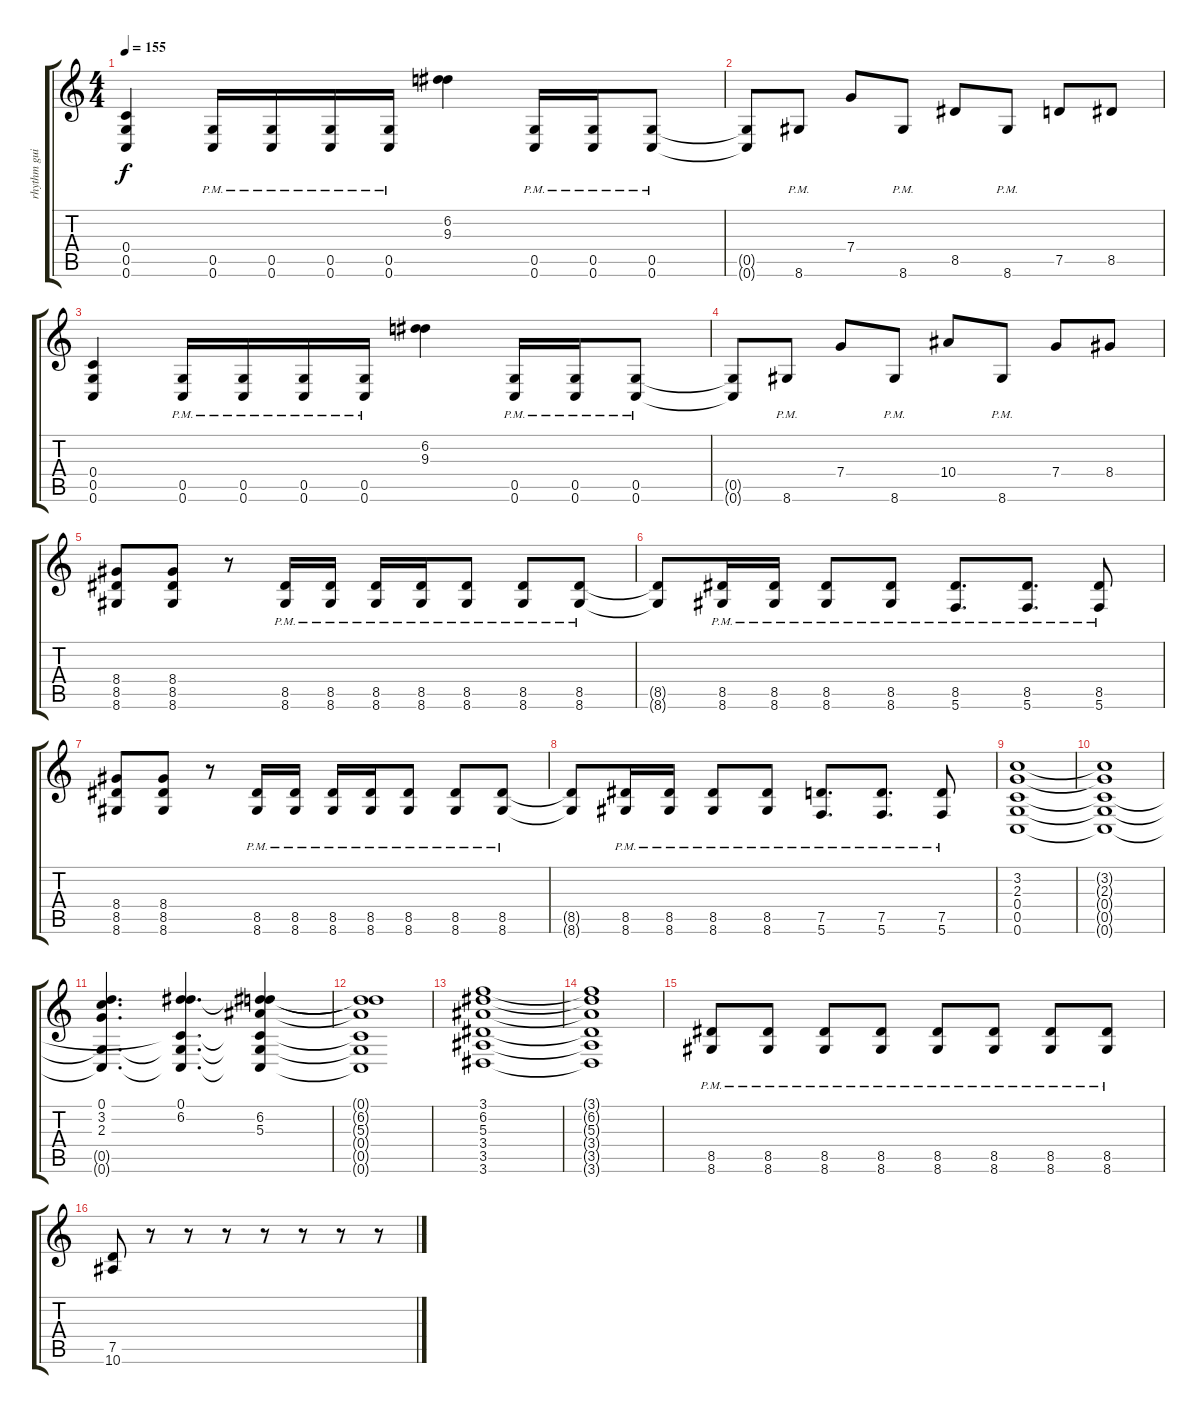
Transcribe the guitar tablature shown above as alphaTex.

\track ("rhythm guitar" "rhythm gui") {instrument distortionguitar}
\staff {score tabs}
\tuning (D4 A3 F3 C3 G2 C2) {hide}
\ts (4 4)
\tempo 155
\clef g2
\ks c
(0.4 0.5 0.6).4{dy f} (0.5{pm} 0.6{pm}).16 (0.5{pm} 0.6{pm}).16 (0.5{pm} 0.6{pm}).16 (0.5{pm} 0.6{pm}).16 (6.2 9.3).4 (0.5{pm} 0.6{pm}).16 (0.5{pm} 0.6{pm}).16 (0.5{pm} 0.6{pm}).8 |
(0.5{t} 0.6{t}).8 8.6{pm}.8 7.4.8 8.6{pm}.8 8.5.8 8.6{pm}.8 7.5.8 8.5.8 |
(0.4 0.5 0.6).4 (0.5{pm} 0.6{pm}).16 (0.5{pm} 0.6{pm}).16 (0.5{pm} 0.6{pm}).16 (0.5{pm} 0.6{pm}).16 (6.2 9.3).4 (0.5{pm} 0.6{pm}).16 (0.5{pm} 0.6{pm}).16 (0.5{pm} 0.6{pm}).8 |
(0.5{t} 0.6{t}).8 8.6{pm}.8 7.4.8 8.6{pm}.8 10.4.8 8.6{pm}.8 7.4.8 8.4.8 |
(8.4 8.5 8.6).8 (8.4 8.5 8.6).8 r.8 (8.5{pm} 8.6{pm}).16 (8.5{pm} 8.6{pm}).16 (8.5{pm} 8.6{pm}).16 (8.5{pm} 8.6{pm}).16 (8.5{pm} 8.6{pm}).8 (8.5{pm} 8.6{pm}).8 (8.5{pm} 8.6{pm}).8 |
(8.5{t} 8.6{t}).8 (8.5{pm} 8.6{pm}).16 (8.5{pm} 8.6{pm}).16 (8.5{pm} 8.6{pm}).8 (8.5{pm} 8.6{pm}).8 (8.5{pm} 5.6{pm}).8{d} (8.5{pm} 5.6{pm}).8{d} (8.5{pm} 5.6{pm}).8 |
(8.4 8.5 8.6).8 (8.4 8.5 8.6).8 r.8 (8.5{pm} 8.6{pm}).16 (8.5{pm} 8.6{pm}).16 (8.5{pm} 8.6{pm}).16 (8.5{pm} 8.6{pm}).16 (8.5{pm} 8.6{pm}).8 (8.5{pm} 8.6{pm}).8 (8.5{pm} 8.6{pm}).8 |
(8.5{t} 8.6{t}).8 (8.5{pm} 8.6{pm}).16 (8.5{pm} 8.6{pm}).16 (8.5{pm} 8.6{pm}).8 (8.5{pm} 8.6{pm}).8 (7.5{pm} 5.6{pm}).8{d} (7.5{pm} 5.6{pm}).8{d} (7.5{pm} 5.6{pm}).8 |
(3.2 2.3 0.4 0.5 0.6).1 |
(3.2{t} 2.3{t} 0.4{t} 0.5{t} 0.6{t}).1 |
(0.1 3.2 2.3 0.5{t} 0.6{t}).4{d} (0.1 6.2 0.4{t} 0.5{t} 0.6{t}).4{d} (0.1{t} 6.2 5.3 0.4{t} 0.5{t} 0.6{t}).4 |
(0.1{t} 6.2{t} 5.3{t} 0.4{t} 0.5{t} 0.6{t}).1 |
(3.1 6.2 5.3 3.4 3.5 3.6).1 |
(3.1{t} 6.2{t} 5.3{t} 3.4{t} 3.5{t} 3.6{t}).1 |
(8.5{pm} 8.6{pm}).8 (8.5{pm} 8.6{pm}).8 (8.5{pm} 8.6{pm}).8 (8.5{pm} 8.6{pm}).8 (8.5{pm} 8.6{pm}).8 (8.5{pm} 8.6{pm}).8 (8.5{pm} 8.6{pm}).8 (8.5{pm} 8.6{pm}).8 |
(7.5 10.6).8 r.8 r.8 r.8 r.8 r.8 r.8 r.8
